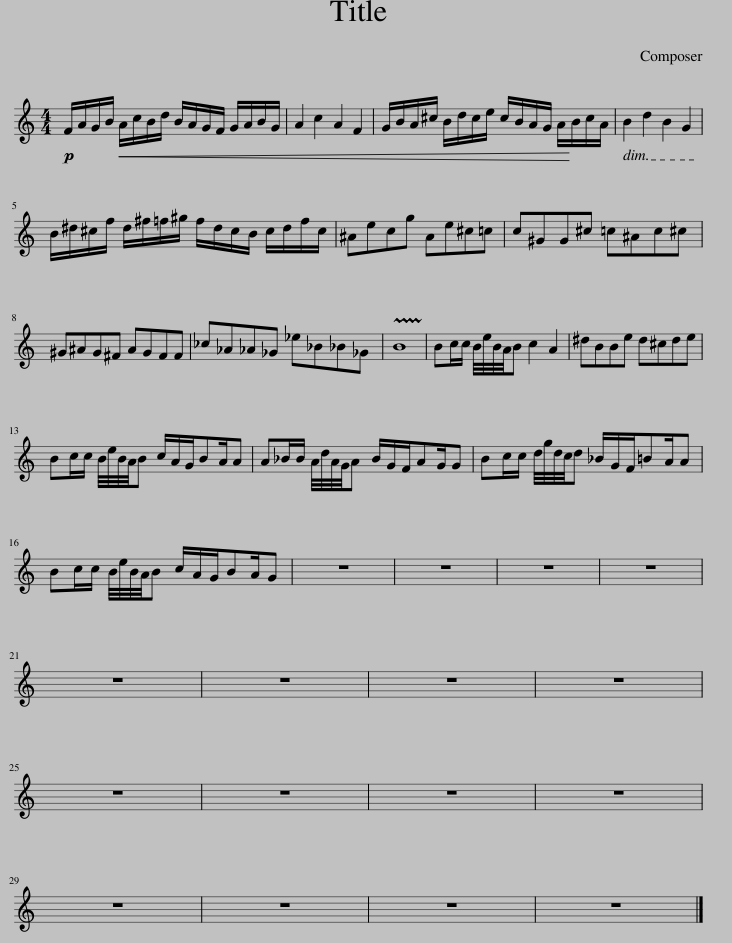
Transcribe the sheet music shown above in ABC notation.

X:1
L:1/8
M:4/4
I:linebreak $
K:C
V:1 treble
V:1
!p! F/A/G/B/!<(! A/c/B/d/ B/A/G/F/ G/A/B/G/!<)! | A2 c2 A2 F2 | G/B/A/^c/ B/d/c/e/ c/B/A/G/ A/B/c/A/ | B2 d2 B2 G2 |$ B/^d/^c/f/ d/^f/=f/^g/ f/d/c/B/ c/d/f/c/ | %5
 ^Aecg Ae^c=c | c^GG^c =c^Ac^c |$ ^G^AG^F AGFF | _c_A_A_G _e_B_B_G | !trill(!TB8!trill)! | %10
 Bc/c/ B/4e/4B/4A/4B c2 A2 | ^dBBe d^cde |$ Bc/c/ B/4e/4B/4A/4B c/A/G/BA/A | A_B/B/ A/4d/4A/4G/4A B/G/F/AG/G | Bc/c/ d/4g/4d/4c/4d _B/G/F/=BA/A |$ %15
 Bc/c/ B/4e/4B/4A/4B c/A/G/BA/G | z8 | z8 | z8 | z8 |$ %20
 z8 | z8 | z8 | z8 |$ z8 | %25
 z8 | z8 | z8 |$ z8 | z8 | %30
 z8 | z8 |] %32
